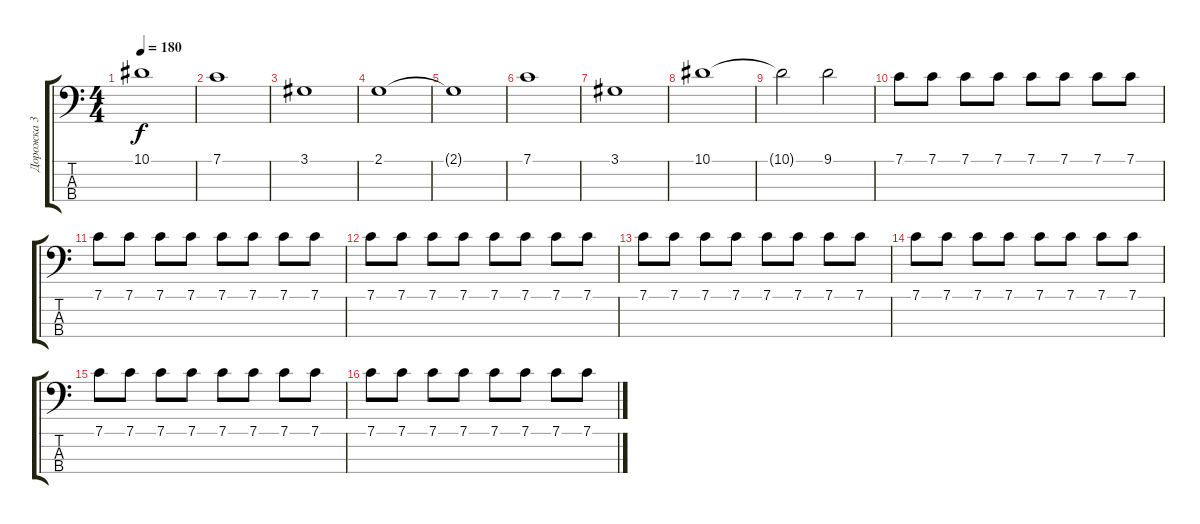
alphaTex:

\track ("Дорожка 3" "Дорожка 3") {instrument electricbassfinger}
\staff {score tabs}
\tuning (F2 C2 G1 C1) {hide}
\ts (4 4)
\tempo 180
\clef f4
\ks c
10.1{t}.1{dy f} |
7.1.1 |
3.1.1 |
2.1.1 |
2.1{t}.1 |
7.1.1 |
3.1.1 |
10.1.1 |
10.1{t}.2 9.1.2 |
7.1.8 7.1.8 7.1.8 7.1.8 7.1.8 7.1.8 7.1.8 7.1.8 |
7.1.8 7.1.8 7.1.8 7.1.8 7.1.8 7.1.8 7.1.8 7.1.8 |
7.1.8 7.1.8 7.1.8 7.1.8 7.1.8 7.1.8 7.1.8 7.1.8 |
7.1.8 7.1.8 7.1.8 7.1.8 7.1.8 7.1.8 7.1.8 7.1.8 |
7.1.8 7.1.8 7.1.8 7.1.8 7.1.8 7.1.8 7.1.8 7.1.8 |
7.1.8 7.1.8 7.1.8 7.1.8 7.1.8 7.1.8 7.1.8 7.1.8 |
7.1.8 7.1.8 7.1.8 7.1.8 7.1.8 7.1.8 7.1.8 7.1.8
